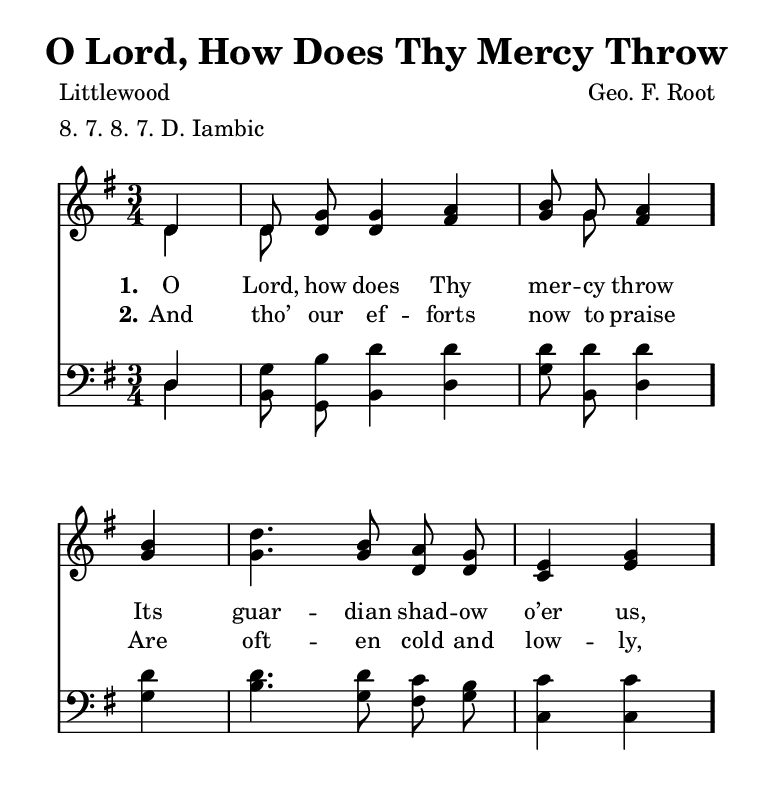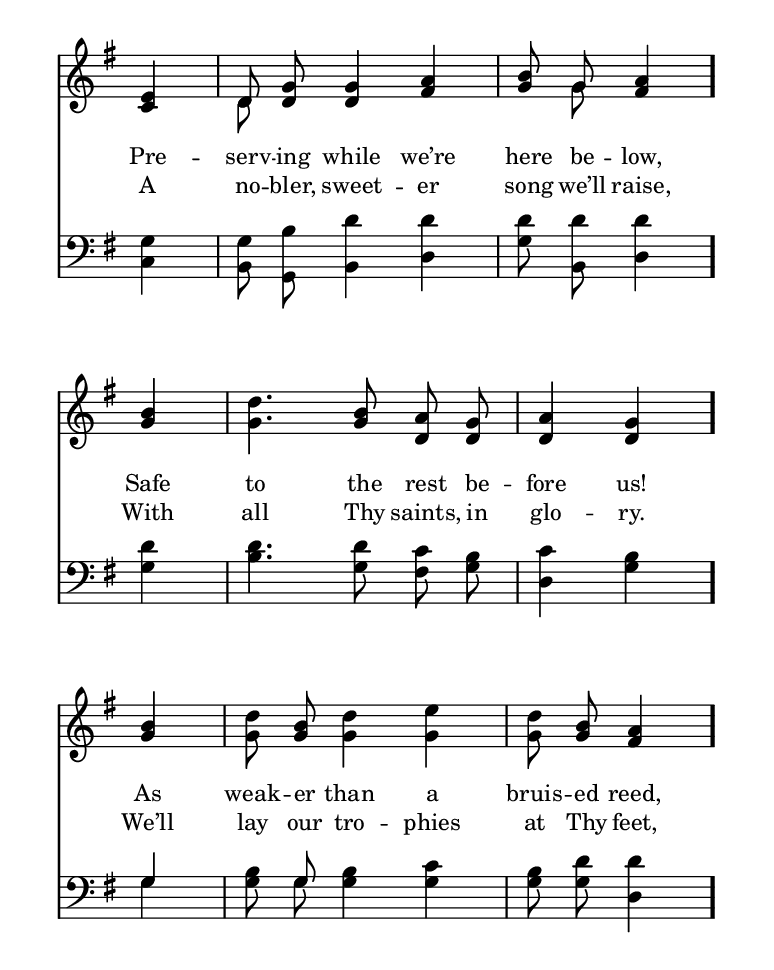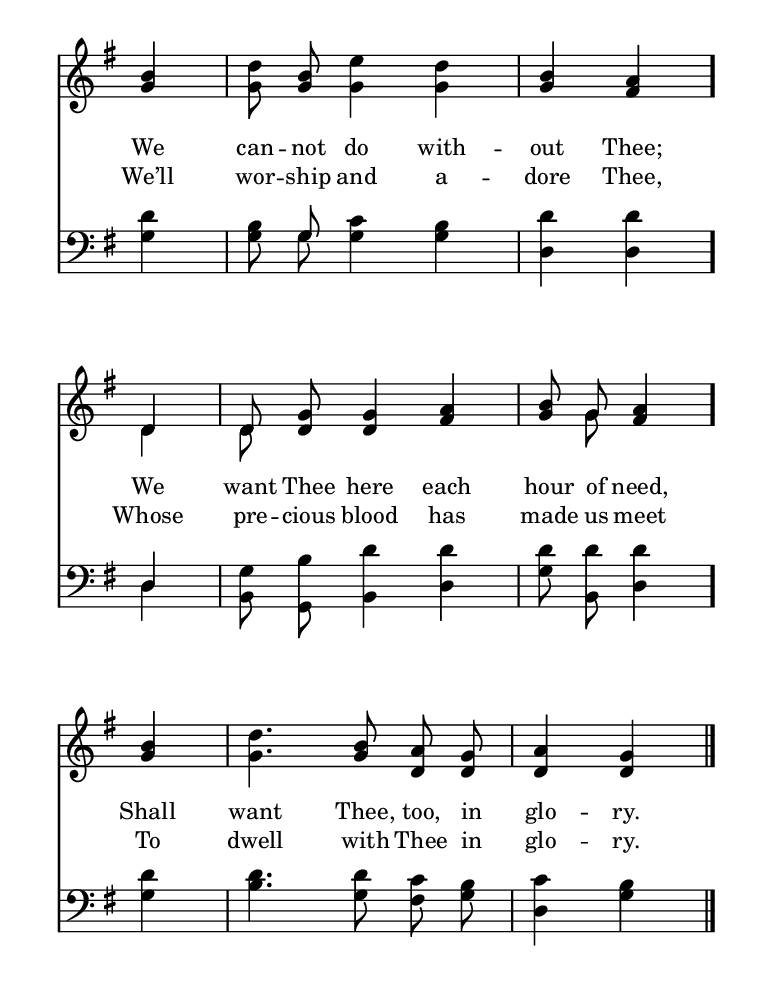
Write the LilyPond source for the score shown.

\include "common/global.ily"
\paper {
  \include "common/paper.ily"
  ragged-bottom = ##t
  systems-per-page = #(cond (is-eogsized 2) (#t #f))
  system-system-spacing.padding = 8
}

\header{
  hymnnumber = "251"
  title = "O Lord, How Does Thy Mercy Throw"
  tunename = "Shining Shore"
  meter = "8. 7. 8. 7. D. Iambic"
  poet = "Littlewood"
  composer = "Geo. F. Root"
  %copyright = ""
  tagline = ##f
}

% for fermata in MIDI
ta = { \tempo 4=80 }
tb = { \tempo 4=40 }

patternAA = { c4 | c8 c8 c4 c4 | c8 c8 c4 }
patternAB = { c4 | c8 c8 c4 c4 | c4 c4 }

patternBA = { c4 | c4. c8 c8 c8 | c4 c4 }

global = {
  \include "common/overrides.ily"
  \override Staff.TimeSignature.style = #'numbered
  \time 3/4
  \override Score.MetronomeMark.transparent = ##t % hide all fermata changes too
  \ta
  \key g \major
  \partial 4
  \autoBeamOff
}

notesSoprano = {
\global
\relative c' {

  \changePitch \patternAA { d | d g g a | b g a }
  \changePitch \patternBA { b | d b a g | e g }
  \changePitch \patternAA { e | d g g a | b g a }
  \changePitch \patternBA { b | d b a g | a g }

  \changePitch \patternAA { b | d b d e | d b a }
  \changePitch \patternAB { b | d b e d | b a }
  \changePitch \patternAA { d, | d g g a | b g a }
  \changePitch \patternBA { b | d b a g | a g }

  \bar "|."

}
}

notesAlto = {
\global
\relative e' {

  \changePitch \patternAA { d | d d d fis | g g fis }
  \changePitch \patternBA { g | g g d d | c e }
  \changePitch \patternAA { c | d d d fis | g g fis }
  \changePitch \patternBA { g | g g d d | d d }

  \changePitch \patternAA { g | g g g g | g g fis }
  \changePitch \patternAB { g | g g g g | g fis }
  \changePitch \patternAA { d | d d d fis | g g fis }
  \changePitch \patternBA { g | g g d d | d d }

}
}

notesTenor = {
\global
\relative a, {

  \changePitch \patternAA { d | g b d d | d d d }
  \changePitch \patternBA { d | d d c b | c c }
  \changePitch \patternAA { g | g b d d | d d d }
  \changePitch \patternBA { d | d d c b | c b }

  \changePitch \patternAA { g | b g b c | b d d }
  \changePitch \patternAB { d | b g c b | d d }
  \changePitch \patternAA { d, | g b d d | d d d }
  \changePitch \patternBA { d | d d c b | c b }

}
}

notesBass = {
\global
\relative f {

  \changePitch \patternAA { d | b g b d | g b, d }
  \changePitch \patternBA { g | b g fis g | c, c }
  \changePitch \patternAA { c | b g b d | g b, d }
  \changePitch \patternBA { g | b g fis g | d g }

  \changePitch \patternAA { g | g g g g | g g d }
  \changePitch \patternAB { g | g g g g | d d }
  \changePitch \patternAA { d | b g b d | g b, d }
  \changePitch \patternBA { g | b g fis g | d g }

}
}

wordsA = \lyricmode {
\set stanza = "1."

O Lord, how does Thy mer -- cy throw \bar "."
Its guar -- dian shad -- ow o’er us, \bar "." \break
Pre -- serv -- ing while we’re here be -- low, \bar "."
Safe to the rest be -- fore us! \bar "." \break
As weak -- er than a bruis -- ed reed, \bar "."
We can -- not do with -- out Thee; \bar "." \break
We want Thee here each hour of need, \bar "."
Shall want Thee, too, in glo -- ry. \bar "." \break

}

wordsB = \lyricmode {
\set stanza = "2."

And tho’ our ef -- forts now to praise
Are oft -- en cold and low -- ly,
A no -- bler, sweet -- er song we’ll raise,
With all Thy saints, in glo -- ry.
We’ll lay our tro -- phies at Thy feet,
We’ll wor -- ship and a -- dore Thee,
Whose pre -- cious blood has made us meet
To dwell with Thee in glo -- ry.

}

\score {
  \context ChoirStaff <<
    \context Staff = upper <<
      \set Staff.autoBeaming = ##f
      \set ChoirStaff.systemStartDelimiter = #'SystemStartBar
      \set ChoirStaff.printPartCombineTexts = ##f
      \partcombine #'(2 . 9) \notesSoprano \notesAlto
      \context NullVoice = sopranos { \voiceOne << \notesSoprano >> }
      \context NullVoice = altos { \voiceTwo << \notesAlto >> }
      \context Lyrics = one   \lyricsto sopranos \wordsA
      \context Lyrics = two   \lyricsto sopranos \wordsB
    >>
    \context Staff = men <<
      \set Staff.autoBeaming = ##f
      \clef bass
      \set ChoirStaff.printPartCombineTexts = ##f
      \partcombine #'(2 . 9) \notesTenor \notesBass
      \context NullVoice = tenors { \voiceOne << \notesTenor >> }
      \context NullVoice = basses { \voiceTwo << \notesBass >> }
    >>
  >>
  \layout {
    \include "common/layout.ily"
  }
  \midi{
    \include "common/midi.ily"
  }
}

\version "2.19.49"  % necessary for upgrading to future LilyPond versions.

% vi:set et ts=2 sw=2 ai nocindent syntax=lilypond:
